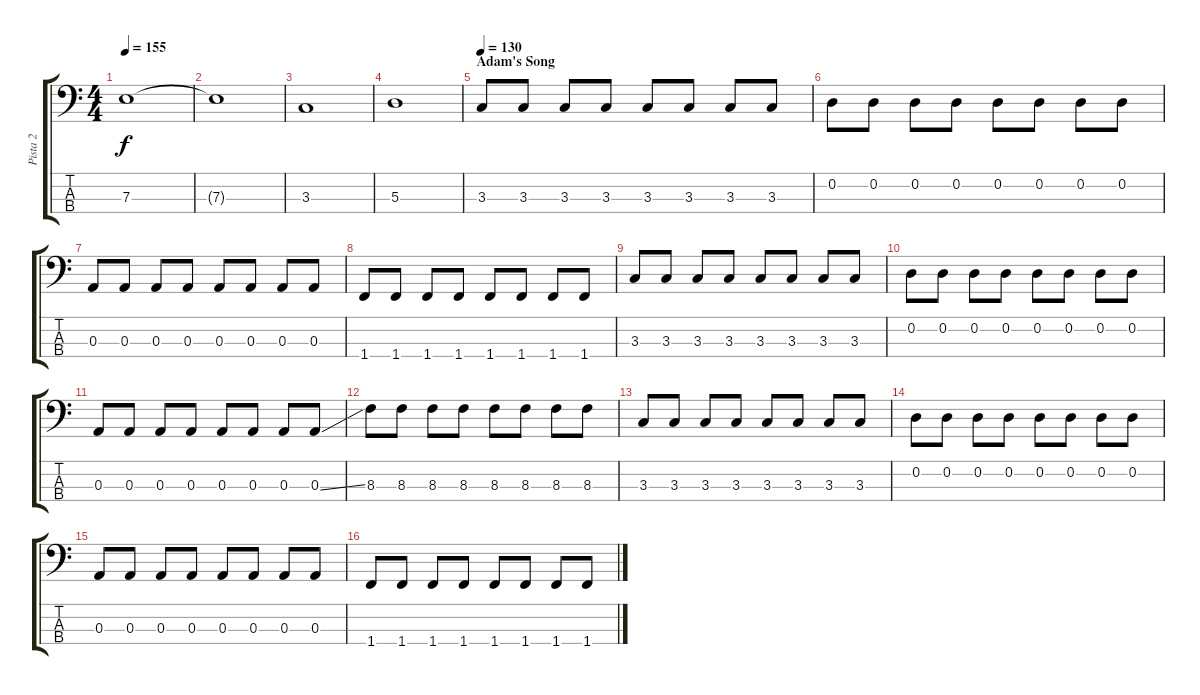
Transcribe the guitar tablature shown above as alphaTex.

\track ("Pista 2" "Pista 2") {instrument electricbasspick}
\staff {score tabs}
\tuning (G2 D2 A1 E1) {hide}
\ts (4 4)
\tempo 155
\clef f4
\ks c
7.3.1{dy f} |
7.3{t}.1 |
3.3.1 |
5.3.1 |
\section ("" "Adam's Song")
\tempo 130
3.3.8 3.3.8 3.3.8 3.3.8 3.3.8 3.3.8 3.3.8 3.3.8 |
0.2.8 0.2.8 0.2.8 0.2.8 0.2.8 0.2.8 0.2.8 0.2.8 |
0.3.8 0.3.8 0.3.8 0.3.8 0.3.8 0.3.8 0.3.8 0.3.8 |
1.4.8 1.4.8 1.4.8 1.4.8 1.4.8 1.4.8 1.4.8 1.4.8 |
3.3.8 3.3.8 3.3.8 3.3.8 3.3.8 3.3.8 3.3.8 3.3.8 |
0.2.8 0.2.8 0.2.8 0.2.8 0.2.8 0.2.8 0.2.8 0.2.8 |
0.3.8 0.3.8 0.3.8 0.3.8 0.3.8 0.3.8 0.3.8 0.3{ss}.8 |
8.3.8 8.3.8 8.3.8 8.3.8 8.3.8 8.3.8 8.3.8 8.3.8 |
3.3.8 3.3.8 3.3.8 3.3.8 3.3.8 3.3.8 3.3.8 3.3.8 |
0.2.8 0.2.8 0.2.8 0.2.8 0.2.8 0.2.8 0.2.8 0.2.8 |
0.3.8 0.3.8 0.3.8 0.3.8 0.3.8 0.3.8 0.3.8 0.3.8 |
1.4.8 1.4.8 1.4.8 1.4.8 1.4.8 1.4.8 1.4.8 1.4.8
